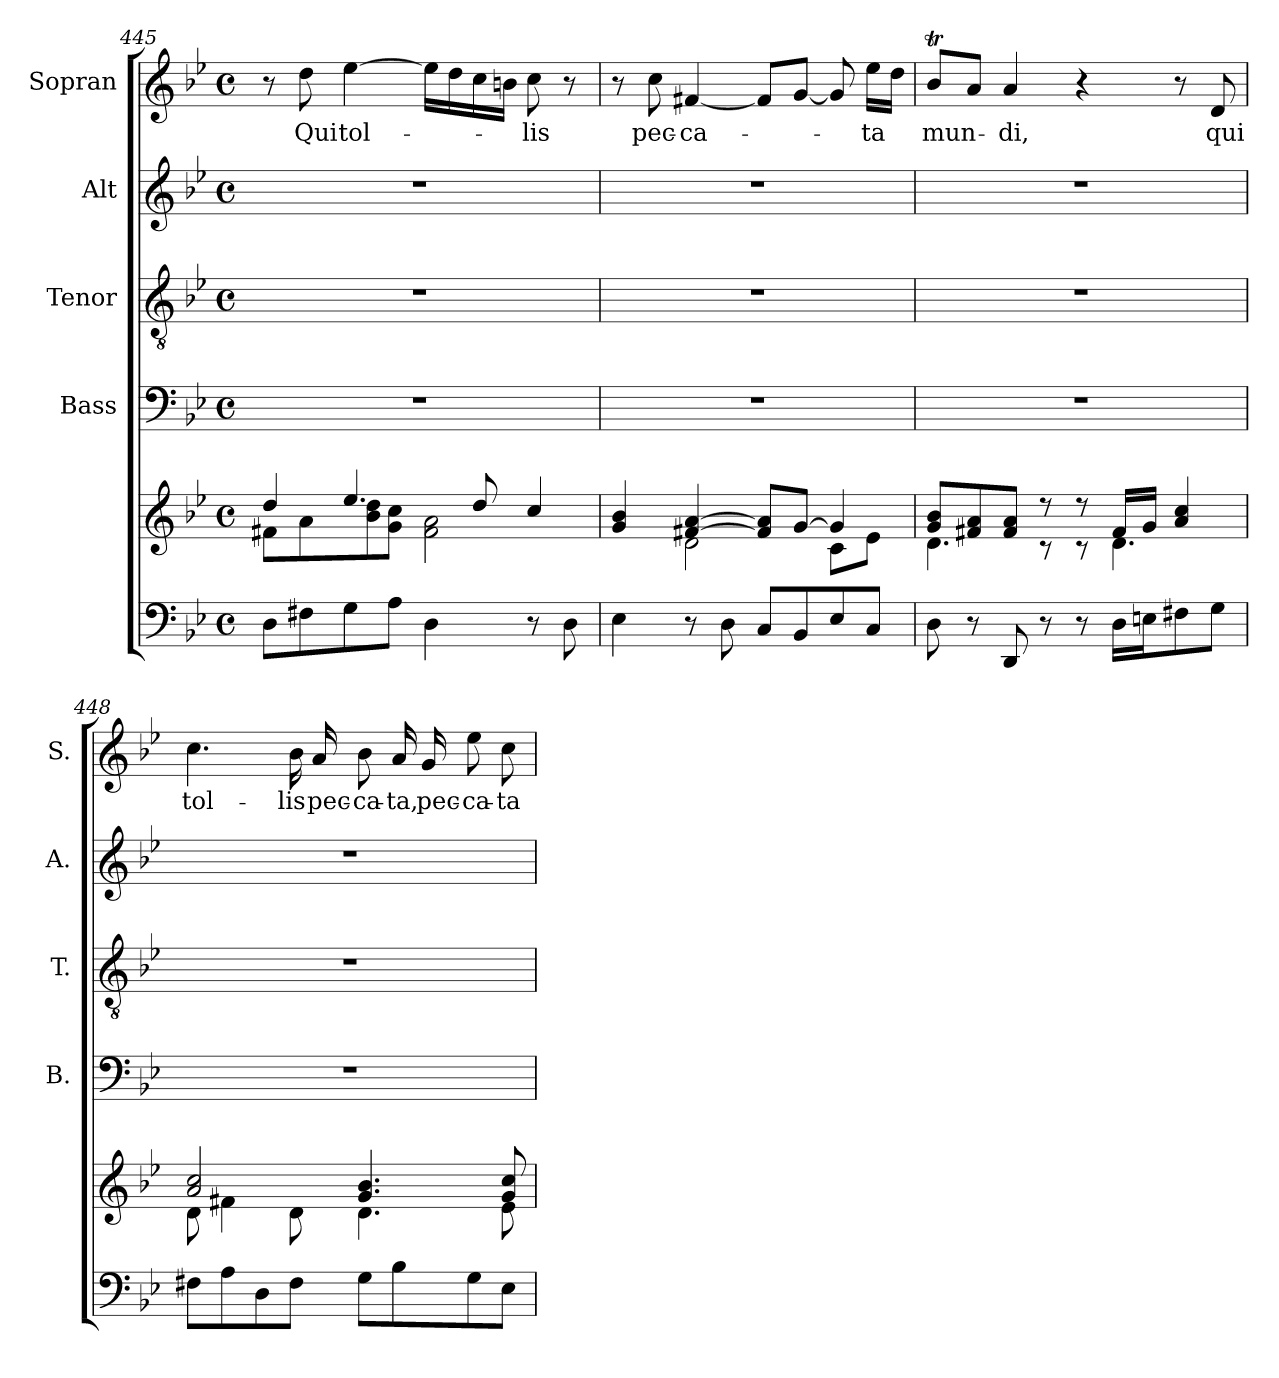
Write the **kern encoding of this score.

**kern	**kern	**kern	**kern	**kern	**kern	**text
*part5	*part5	*part4	*part3	*part2	*part1	*part1
*staff6	*staff5	*staff4	*staff3	*staff2	*staff1	*staff1
*	*	*I"Bass	*I"Tenor	*I"Alt	*I"Sopran	*
*	*	*I'B.	*I'T.	*I'A.	*I'S.	*
!!LO:LB:g=z
*clefF4	*clefG2	*clefF4	*clefGv2	*clefG2	*clefG2	*
*k[b-e-]	*k[b-e-]	*k[b-e-]	*k[b-e-]	*k[b-e-]	*k[b-e-]	*
*B-:	*B-:	*B-:	*B-:	*B-:	*B-:	*
*M4/4	*M4/4	*M4/4	*M4/4	*M4/4	*M4/4	*
*met(c)	*met(c)	*met(c)	*met(c)	*met(c)	*met(c)	*
=445	=445	=445	=445	=445	=445	=445
*	*^	*	*	*	*	*
8D\L	4dd/	8f#X\L	1r	1r	1r	8r	.
!	!	!	!	!	!	!	!LO:LY:b
8F#X\	.	8a\	.	.	.	8dd\	Qui
!	!	!	!	!	!	!	!LO:LY:b
8G\	4.ee-/	8b-\ 8dd\	.	.	.	[4ee-\	tol-
8A\J	.	8g\ 8cc\J	.	.	.	.	.
4D\	.	2f#\ 2a\	.	.	.	16ee-\LL]	.
.	.	.	.	.	.	16dd\	.
.	8dd/	.	.	.	.	16cc\	.
.	.	.	.	.	.	16bn\JJ	.
!	!	!	!	!	!	!	!LO:LY:b
8r	4cc/	.	.	.	.	8cc\	-lis
8D\	.	.	.	.	.	8r	.
=446	=446	=446	=446	=446	=446	=446	=446
4E-\	4g/ 4b-/	4ryy	1r	1r	1r	8r	.
!	!	!	!	!	!	!	!LO:LY:b
.	.	.	.	.	.	8cc\	pec-
!	!	!	!	!	!	!	!LO:LY:b
8r	[>4f#X/ [>4a/	2d\	.	.	.	[4f#X/	-ca-
8D\	.	.	.	.	.	.	.
8C/L	8f#/] 8a/]L	.	.	.	.	8f#/L]	.
8BB-/	[>8g/J	.	.	.	.	[8g/J	.
8E-/	4g/]	8c\L	.	.	.	8g/]	.
!	!	!	!	!	!	!	!LO:LY:b
8C/J	.	8e-\J	.	.	.	16ee-\LL	-ta
.	.	.	.	.	.	16dd\JJ	.
=447	=447	=447	=447	=447	=447	=447	=447
!	!	!	!	!	!	!	!LO:LY:b
8D\	8g/ 8b-/L	4.d\	1r	1r	1r	8b-T/L	mun-
8r	8f#X/ 8a/	.	.	.	.	8a/J	.
!	!	!	!	!	!	!	!LO:LY:b
8DD/	8f#/ 8a/J	.	.	.	.	4a/	-di,
8r	8r	8r	.	.	.	.	.
8r	8r	8r	.	.	.	4r	.
16D\LL	16f#/LL	4.d\	.	.	.	.	.
16En\J	16g/JJ	.	.	.	.	.	.
8F#X\	4a/ 4cc/	.	.	.	.	8r	.
!	!	!	!	!	!	!	!LO:LY:b
8G\J	.	.	.	.	.	8d/	qui
=448	=448	=448	=448	=448	=448	=448	=448
!	!	!	!	!	!	!	!LO:LY:b
8F#X\L	2a/ 2cc/	8d\	1r	1r	1r	4.cc\	tol-
8A\	.	4f#X\	.	.	.	.	.
8D\	.	.	.	.	.	.	.
!	!	!	!	!	!	!	!LO:LY:b
8F#\J	.	8d\	.	.	.	16b-\	-lis
!	!	!	!	!	!	!	!LO:LY:b
.	.	.	.	.	.	16a/	pec-
!	!	!	!	!	!	!	!LO:LY:b
8G\L	4.g/ 4.b-/	4.d\	.	.	.	8b-\	-ca-
!	!	!	!	!	!	!	!LO:LY:b
8B-\	.	.	.	.	.	16a/	-ta,
!	!	!	!	!	!	!	!LO:LY:b
.	.	.	.	.	.	16g/	pec-
!	!	!	!	!	!	!	!LO:LY:b
8G\	.	.	.	.	.	8ee-\	-ca-
!	!	!	!	!	!	!	!LO:LY:b
8E-\J	8g/ 8cc/	8e-\	.	.	.	8cc\	-ta
*	*v	*v	*	*	*	*	*
=	=	=	=	=	=	=
*-	*-	*-	*-	*-	*-	*-
